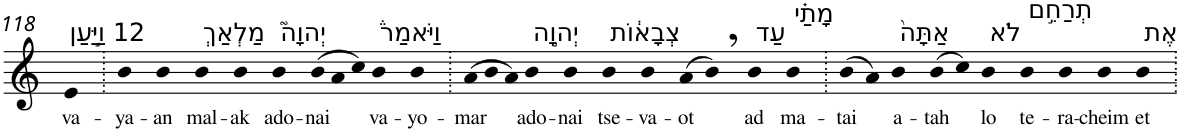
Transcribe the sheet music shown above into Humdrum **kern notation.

**kern	**text
*part1	*part1
*staff1	*staff1
*I"Piano	*
*I'Pno	*
!!LO:PB:g=z
*clefG2	*
*k[]	*
=118	=118
!LO:TX:a:t=12 וַיַּ֣עַן	!
!	!LO:LY:b
4e	va-
=119.	=119.
!	!LO:LY:b
4b	-ya-
!	!LO:LY:b
4b	-an
!LO:TX:a:t=מַלְאַךְ	!
!	!LO:LY:b
4b	mal-
!	!LO:LY:b
4b	-ak
!LO:TX:a:t=יְהוָה֮	!
!	!LO:LY:b
4b	ado-
!	!LO:LY:b
(>12b	-nai
12a	.
12cc)	.
!LO:TX:a:t=וַיֹּאמַר֒	!
!	!LO:LY:b
4b	va-
!	!LO:LY:b
4b	-yo-
=120.	=120.
!	!LO:LY:b
(>12a	-mar
12b	.
12a)	.
!LO:TX:a:t=יְהוָ֣ה	!
!	!LO:LY:b
4b	ado-
!	!LO:LY:b
4b	-nai
!LO:TX:a:t=צְבָא֔וֹת	!
!	!LO:LY:b
4b	tse-
!	!LO:LY:b
4b	-va-
!	!LO:LY:b
(>8a	-ot
8b,)	.
!LO:TX:a:t=עַד	!
!	!LO:LY:b
4b	ad
!LO:TX:a:t=מָתַ֗י	!
!	!LO:LY:b
4b	ma-
=121.	=121.
!	!LO:LY:b
(>8b	-tai
8a)	.
!LO:TX:a:t=אַתָּה֙	!
!	!LO:LY:b
4b	a-
!	!LO:LY:b
(>8b	-tah
8cc)	.
!LO:TX:a:t=לֹא	!
!	!LO:LY:b
4b	lo
!LO:TX:a:t=תְרַחֵ֣ם	!
!	!LO:LY:b
4b	te-
!	!LO:LY:b
4b	-ra-
!	!LO:LY:b
4b	-cheim
!LO:TX:a:t=אֶת	!
!	!LO:LY:b
4b	et
=.	=.
*-	*-
